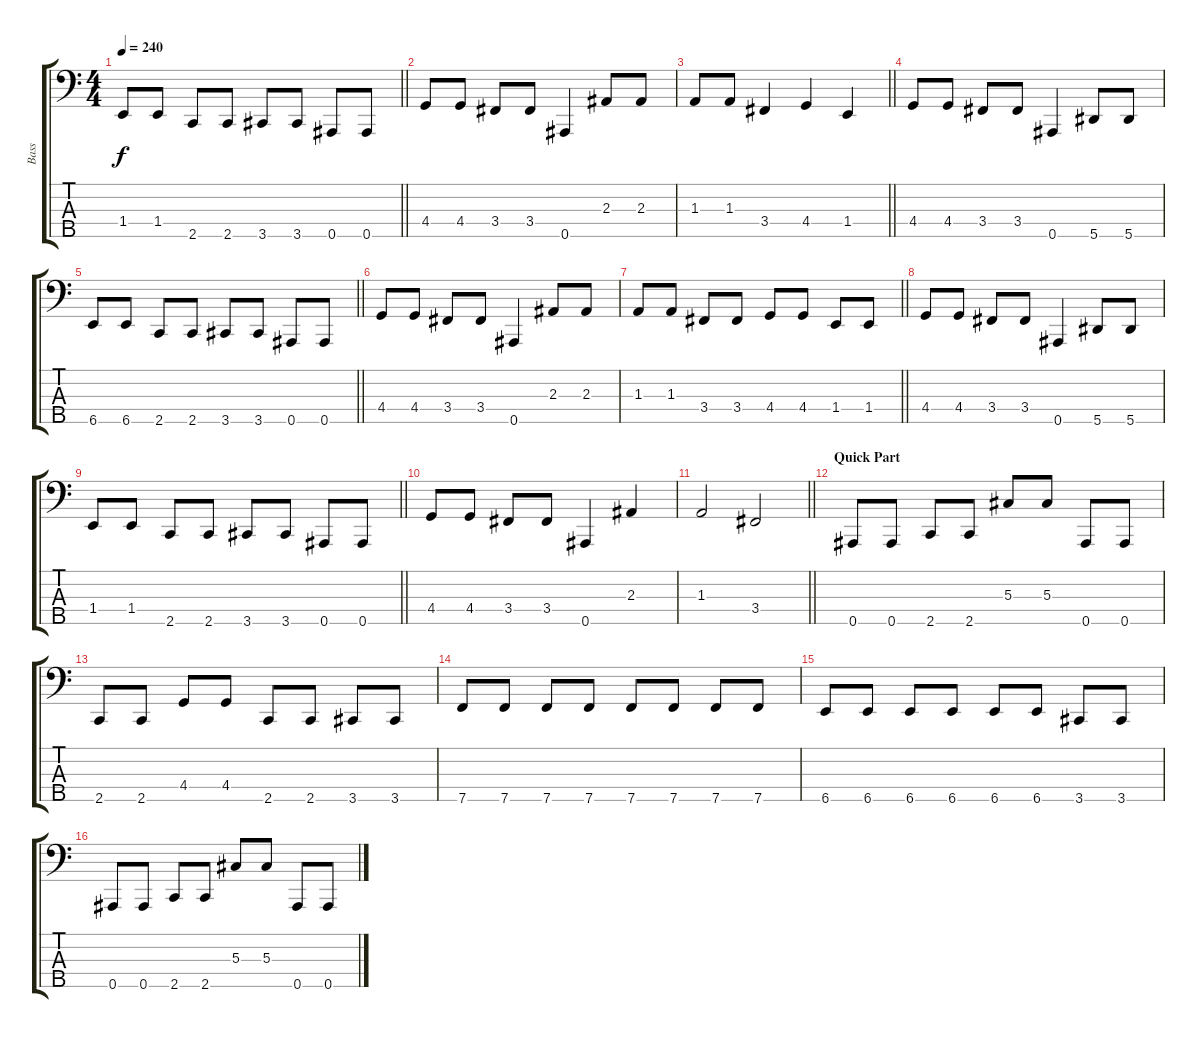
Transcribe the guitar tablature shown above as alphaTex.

\track ("Bass " "Bass ") {instrument electricbassfinger}
\staff {score tabs}
\tuning (Gb2 Db2 Ab1 Eb1 Bb0) {hide}
\ts (4 4)
\tempo 240
\clef f4
\barLineRight lightlight
\ks c
1.4.8{dy f} 1.4.8 2.5.8 2.5.8 3.5.8 3.5.8 0.5.8 0.5.8 |
4.4.8 4.4.8 3.4.8 3.4.8 0.5.4 2.3.8 2.3.8 |
\barLineRight lightlight
1.3.8 1.3.8 3.4.4 4.4.4 1.4.4 |
4.4.8 4.4.8 3.4.8 3.4.8 0.5.4 5.5.8 5.5.8 |
\barLineRight lightlight
6.5.8 6.5.8 2.5.8 2.5.8 3.5.8 3.5.8 0.5.8 0.5.8 |
4.4.8 4.4.8 3.4.8 3.4.8 0.5.4 2.3.8 2.3.8 |
\barLineRight lightlight
1.3.8 1.3.8 3.4.8 3.4.8 4.4.8 4.4.8 1.4.8 1.4.8 |
4.4.8 4.4.8 3.4.8 3.4.8 0.5.4 5.5.8 5.5.8 |
\barLineRight lightlight
1.4.8 1.4.8 2.5.8 2.5.8 3.5.8 3.5.8 0.5.8 0.5.8 |
4.4.8 4.4.8 3.4.8 3.4.8 0.5.4 2.3.4 |
\barLineRight lightlight
1.3.2 3.4.2 |
\section ("" "Quick Part")
0.5.8 0.5.8 2.5.8 2.5.8 5.3.8 5.3.8 0.5.8 0.5.8 |
2.5.8 2.5.8 4.4.8 4.4.8 2.5.8 2.5.8 3.5.8 3.5.8 |
7.5.8 7.5.8 7.5.8 7.5.8 7.5.8 7.5.8 7.5.8 7.5.8 |
6.5.8 6.5.8 6.5.8 6.5.8 6.5.8 6.5.8 3.5.8 3.5.8 |
0.5.8 0.5.8 2.5.8 2.5.8 5.3.8 5.3.8 0.5.8 0.5.8
